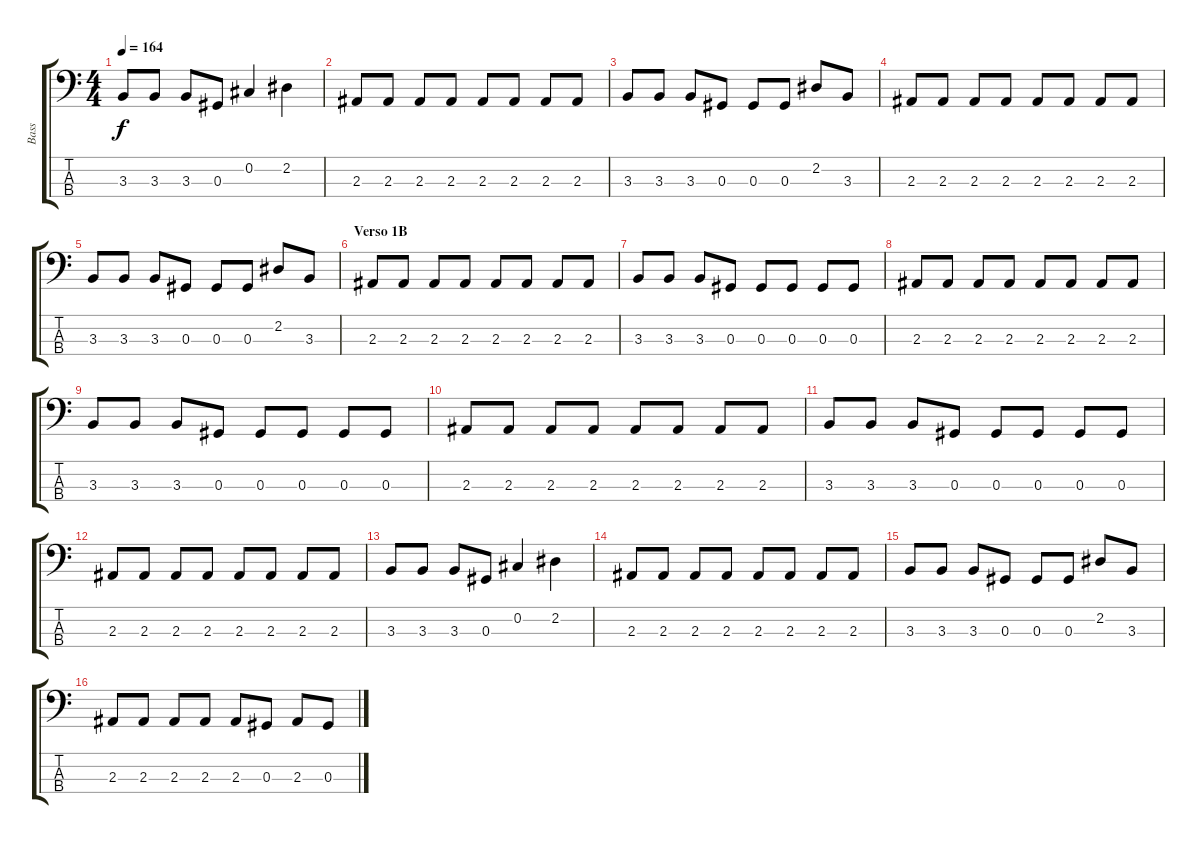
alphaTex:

\track ("Bass" "Bass") {instrument electricbasspick}
\staff {score tabs}
\tuning (Gb2 Db2 Ab1 Eb1) {hide}
\ts (4 4)
\tempo 164
\clef f4
\ks c
3.3.8{dy f} 3.3.8 3.3.8 0.3.8 0.2.4 2.2.4 |
2.3.8 2.3.8 2.3.8 2.3.8 2.3.8 2.3.8 2.3.8 2.3.8 |
3.3.8 3.3.8 3.3.8 0.3.8 0.3.8 0.3.8 2.2.8 3.3.8 |
2.3.8 2.3.8 2.3.8 2.3.8 2.3.8 2.3.8 2.3.8 2.3.8 |
3.3.8 3.3.8 3.3.8 0.3.8 0.3.8 0.3.8 2.2.8 3.3.8 |
\section ("" "Verso 1B")
2.3.8 2.3.8 2.3.8 2.3.8 2.3.8 2.3.8 2.3.8 2.3.8 |
3.3.8 3.3.8 3.3.8 0.3.8 0.3.8 0.3.8 0.3.8 0.3.8 |
2.3.8 2.3.8 2.3.8 2.3.8 2.3.8 2.3.8 2.3.8 2.3.8 |
3.3.8 3.3.8 3.3.8 0.3.8 0.3.8 0.3.8 0.3.8 0.3.8 |
2.3.8 2.3.8 2.3.8 2.3.8 2.3.8 2.3.8 2.3.8 2.3.8 |
3.3.8 3.3.8 3.3.8 0.3.8 0.3.8 0.3.8 0.3.8 0.3.8 |
2.3.8 2.3.8 2.3.8 2.3.8 2.3.8 2.3.8 2.3.8 2.3.8 |
3.3.8 3.3.8 3.3.8 0.3.8 0.2.4 2.2.4 |
2.3.8 2.3.8 2.3.8 2.3.8 2.3.8 2.3.8 2.3.8 2.3.8 |
3.3.8 3.3.8 3.3.8 0.3.8 0.3.8 0.3.8 2.2.8 3.3.8 |
2.3.8 2.3.8 2.3.8 2.3.8 2.3.8 0.3.8 2.3.8 0.3.8
